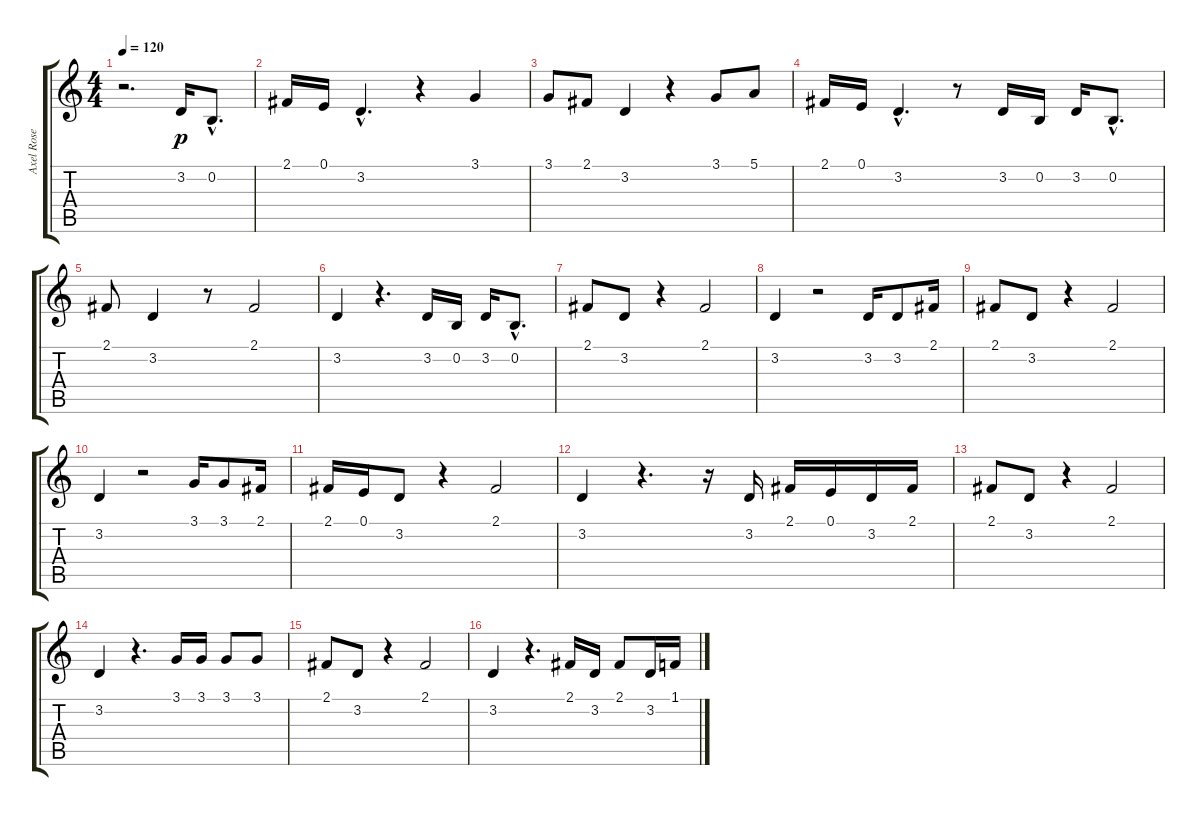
\track ("Axel Rose" "Axel Rose") {instrument whistle}
\staff {score tabs}
\tuning (E4 B3 G3 D3 A2 E2) {hide}
\ts (4 4)
\tempo 120
\clef g2
\ks c
r.2{d dy p} 3.2.16 0.2{hac}.8{d} |
2.1.16 0.1.16 3.2{hac}.4{d} r.4 3.1.4 |
3.1.8 2.1.8 3.2.4 r.4 3.1.8 5.1.8 |
2.1.16 0.1.16 3.2{hac}.4{d} r.8 3.2.16 0.2.16 3.2.16 0.2{hac}.8{d} |
2.1.8 3.2.4 r.8 2.1.2 |
3.2.4 r.4{d} 3.2.16 0.2.16 3.2.16 0.2{hac}.8{d} |
2.1.8 3.2.8 r.4 2.1.2 |
3.2.4 r.2 3.2.16 3.2.8 2.1.16 |
2.1.8 3.2.8 r.4 2.1.2 |
3.2.4 r.2 3.1.16 3.1.8 2.1.16 |
2.1.16 0.1.16 3.2.8 r.4 2.1.2 |
3.2.4 r.4{d} r.16 3.2.16 2.1.16 0.1.16 3.2.16 2.1.16 |
2.1.8 3.2.8 r.4 2.1.2 |
3.2.4 r.4{d} 3.1.16 3.1.16 3.1.8 3.1.8 |
2.1.8 3.2.8 r.4 2.1.2 |
3.2.4 r.4{d} 2.1.16 3.2.16 2.1.8 3.2.16 1.1.16
